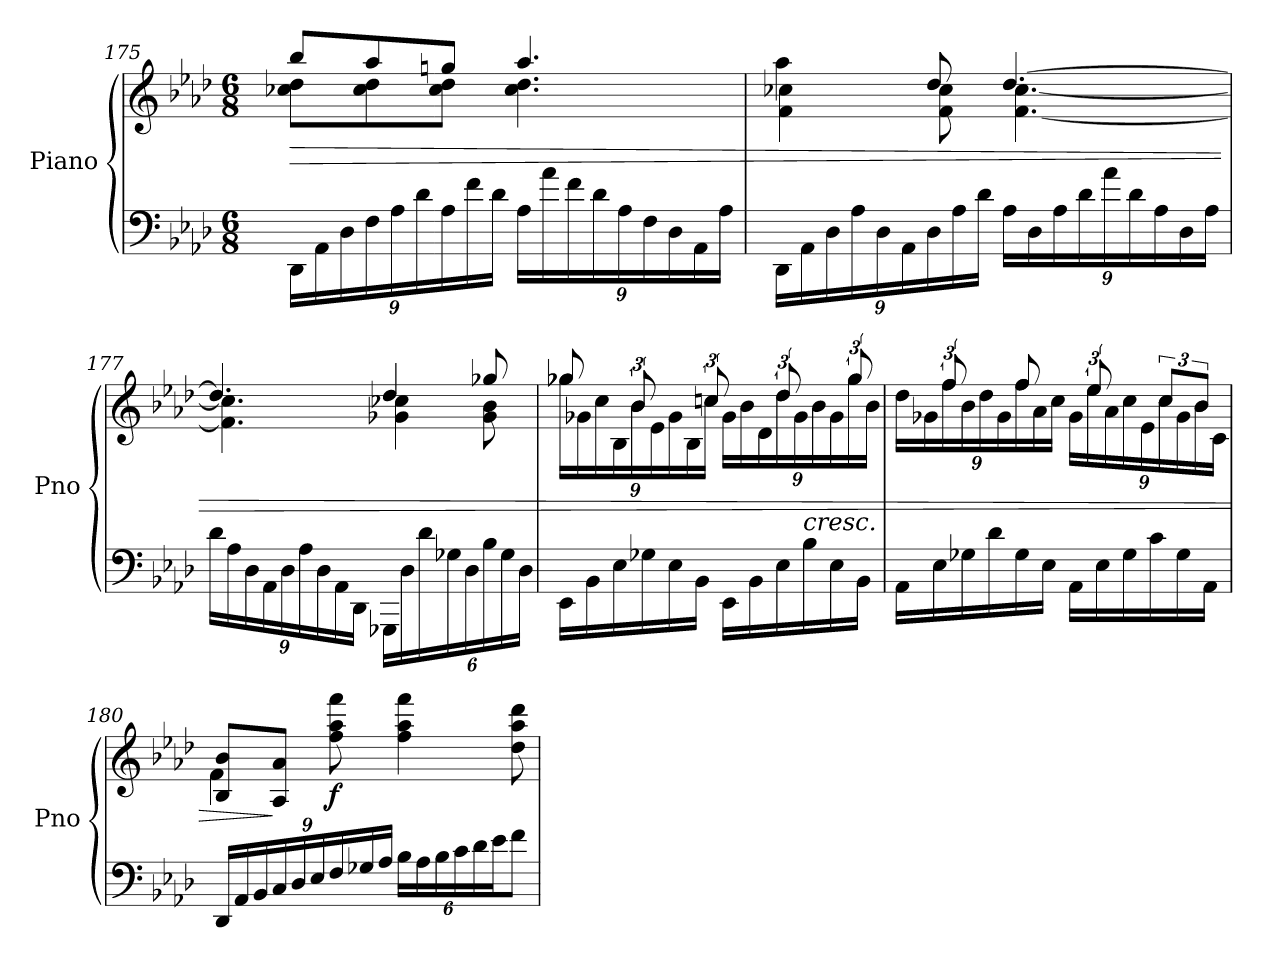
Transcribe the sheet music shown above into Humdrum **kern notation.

**kern	**kern	**dynam
*part1	*part1	*part1
*staff2	*staff1	*staff1/2
*I"Piano	*	*
*I'Pno	*	*
*clefF4	*clefG2	*
*k[b-e-a-d-]	*k[b-e-a-d-]	*
*M6/8	*M6/8	*
*Xbrackettup	*	*
=175	=175	=175
!	!	!LO:HP:b
*	*^	*
24DD-\LL	8bb-/L	8cc-X\ 8dd-\L	>
24AA-\	.	.	.
24D-\	.	.	.
24F\	8aa-/	8cc-\ 8dd-\	.
24A-\	.	.	.
24d-\	.	.	.
24A-\	8ggn/J	8cc-\ 8dd-\J	.
24f\	.	.	.
24d-\JJ	.	.	.
24A-\LL	4.aa-/	4.cc-\ 4.dd-\	.
24a-\	.	.	.
24f\	.	.	.
24d-\	.	.	.
24A-\	.	.	.
24F\	.	.	.
24D-\	.	.	.
24AA-\	.	.	.
24A-\JJ	.	.	.
=176	=176	=176	=176
24DD-\LL	4aa-\	4f\ 4cc-X\	.
24AA-\	.	.	.
24D-\	.	.	.
24A-\	.	.	.
24D-\	.	.	.
24AA-\	.	.	.
24D-\	8dd-/	8f\ 8cc-\	.
24A-\	.	.	.
24d-\JJ	.	.	.
24A-\LL	[4.dd-/	[4.f\ [4.cc-\	.
24D-\	.	.	.
24A-\	.	.	.
24d-\	.	.	.
24a-\	.	.	.
24d-\	.	.	.
24A-\	.	.	.
24D-\	.	.	.
24A-\JJ	.	.	.
!!LO:PB:g=z	!!
=177	=177	=177	=177
24d-\LL	4.dd-/]	4.f\] 4.cc-\]	.
24A-\	.	.	.
24D-\	.	.	.
24AA-\	.	.	.
24D-\	.	.	.
24A-\	.	.	.
24D-\	.	.	.
24AA-\	.	.	.
24DD-\JJ	.	.	.
16GGG-X\LL	4dd-/	4g-X\ 4cc-X\	.
16D-\	.	.	.
24d-\	.	.	.
24G-X\	.	.	.
24D-\	.	.	.
24B-\	8gg-X/	8g-\ 8b-\	.
24G-\	.	.	.
24D-\JJ	.	.	.
=178	=178	=178	=178
*	*	*Xbrackettup	*
16EE-\LL	8gg-X/	24gg-\LL	.
.	.	24g-X\	.
16BB-\	.	.	.
.	.	24cc\	.
*	*brackettup	*Xbrackettup	*
16E-\	24rgyy	24B-\	.
.	12b-/	24b-\	.
16G-X\	.	.	.
.	.	24e-\	.
*	*brackettup	*Xbrackettup	*
16E-\	12rffyy	24g-\	.
.	.	24B-\	.
16BB-\JJ	.	.	.
.	12cc/	24ccn\JJ	.
16EE-\LL	.	24g-\LL	.
.	12rffyy	24b-\	.
16BB-\	.	.	.
.	.	24d-\	.
*	*brackettup	*Xbrackettup	*
16E-\	12dd-/	24dd-\	.
.	.	24g-\	.
!LO:TX:a:i:t=cresc.	!	!	!
16B-\	.	.	.
.	24ryy	24b-\	.
*	*brackettup	*Xbrackettup	*
16E-\	24ryy	24g-\	.
.	12gg-/	24gg-\	.
16BB-\JJ	.	.	.
.	.	24b-\JJ	.
=179	=179	=179	=179
*	*brackettup	*Xbrackettup	*
16AA-\LL	12rddyy	24dd-\LL	.
.	.	24g-X\	.
16E-\	.	.	.
.	12ff/	24ff\	.
16G-X\	.	24b-\	.
.	12rddyy	24dd-\	.
16d-\	.	.	.
.	.	24g-\	.
16G-\	8ff/	24ff\	.
.	.	24a-\	.
16E-\JJ	.	.	.
.	.	24cc\JJ	.
*	*brackettup	*Xbrackettup	*
16AA-\LL	24ryy	24g-\LL	.
.	12ee-/	24ee-\	.
16E-\	.	.	.
.	.	24a-\	.
*	*brackettup	*Xbrackettup	*
16G-\	12ryy	24cc\	.
.	.	24e-\	.
16c\	.	.	.
.	12cc/L	24cc\	.
16G-\	.	24g-\	.
.	12b-/J	24b-\	.
16AA-\JJ	.	.	.
.	.	24c\JJ	.
!!LO:LB:g=z	!!
=180	=180	=180	=180
24DD-/LL	8B-/ 8b-/L	4f\	.
24AA-/	.	.	.
24BB-/	.	.	.
24C/	8A-/ 8a-/J	.	]
24D-/	.	.	.
24E-/	.	.	.
!	!	!	!LO:DY:b
24F/	8ff\ 8aa-\ 8fff\	2reyy	f
24G-X/	.	.	.
24A-/JJ	.	.	.
24B-\LL	4ff\ 4aa-\ 4fff\	.	.
24A-\	.	.	.
24B-\	.	.	.
24c\	.	.	.
24d-\	.	.	.
24e-\J	.	.	.
8f\J	8dd-\ 8aa-\ 8ddd-\	.	.
*	*v	*v	*
=	=	=
*-	*-	*-
